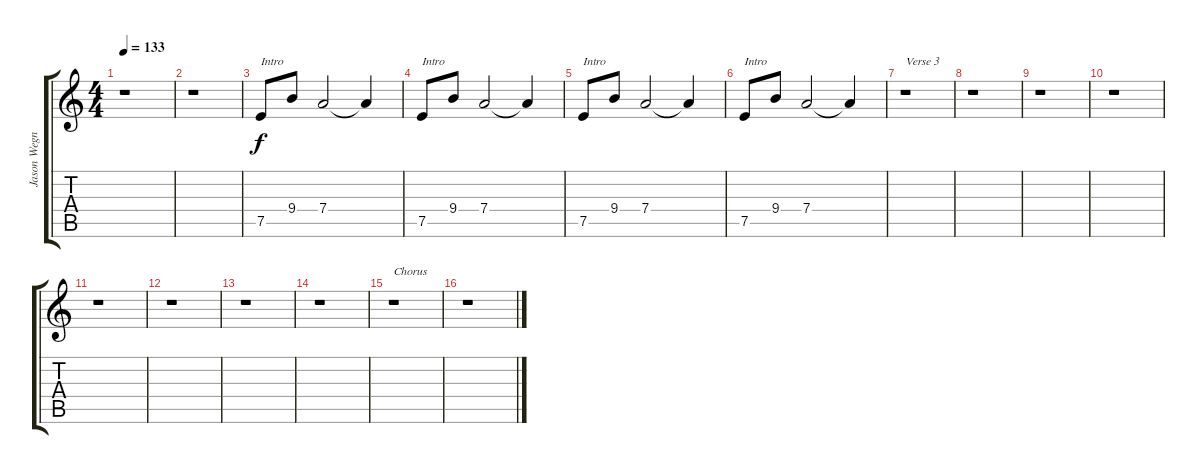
\track ("Jason Wegner" "Jason Wegn") {instrument overdrivenguitar}
\staff {score tabs}
\tuning (E4 B3 G3 D3 A2 E2) {hide}
\ts (4 4)
\tempo 133
\clef g2
\ks c
r.1{dy f} |
r.1 |
7.5.8{txt "Intro"} 9.4.8 7.4.2 7.4{t}.4 |
7.5.8{txt "Intro"} 9.4.8 7.4.2 7.4{t}.4 |
7.5.8{txt "Intro"} 9.4.8 7.4.2 7.4{t}.4 |
7.5.8{txt "Intro"} 9.4.8 7.4.2 7.4{t}.4 |
r.1{txt "Verse 3"} |
r.1 |
r.1 |
r.1 |
r.1 |
r.1 |
r.1 |
r.1 |
r.1{txt "Chorus"} |
r.1
